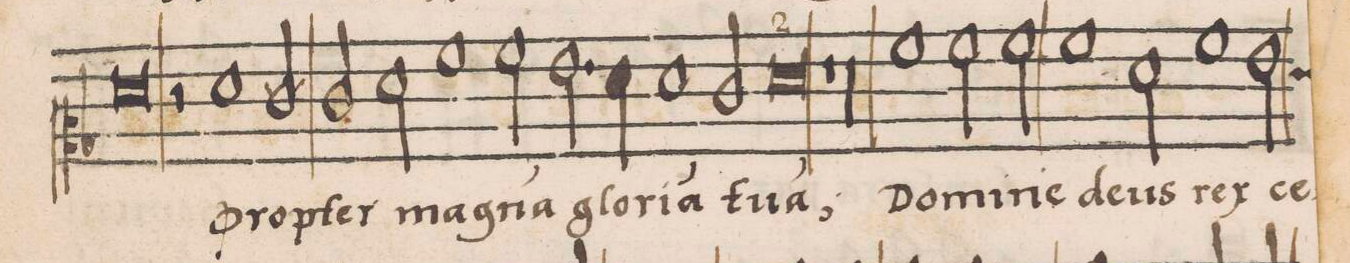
**kern	**text
*I"CANTVS	*
*clefC2	*
*k[b-]	*
*met(C|)	*
*M2/1	*
0f\	.
=37-	=37-
2r	.
1f\	prop-
2f/	-ter
=38-	=38-
2e/	ma-
2f\	-gna(m)
1a\	glo-
=39-	=39-
2a\	-ri-
2.g\	-a(m)
4f\	.
1f\	tu-
=40-	=40-
2e/	.
0f\	-a(m);
=41-	=41-
1r	.
=42-	=42-
00r	.
=43-	=43-
=44-	=44-
1a\	Do
2a\	mi-
2a\	-ne
=45-	=45-
1a\	de-
2f\	-us
1a\	rex
=46-	=46-
*custos:f	*
2g\	ce-
*-	*-
